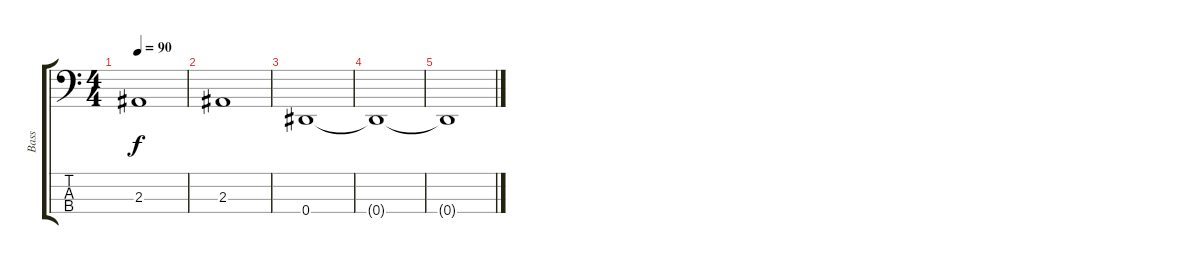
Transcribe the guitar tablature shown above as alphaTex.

\track ("Bass" "Bass") {instrument electricbassfinger}
\staff {score tabs}
\tuning (Gb2 Db2 Ab1 Eb1) {hide}
\ts (4 4)
\tempo 90
\clef f4
\ks c
2.3.1{dy f} |
2.3.1 |
0.4.1 |
0.4{t}.1 |
0.4{t}.1
